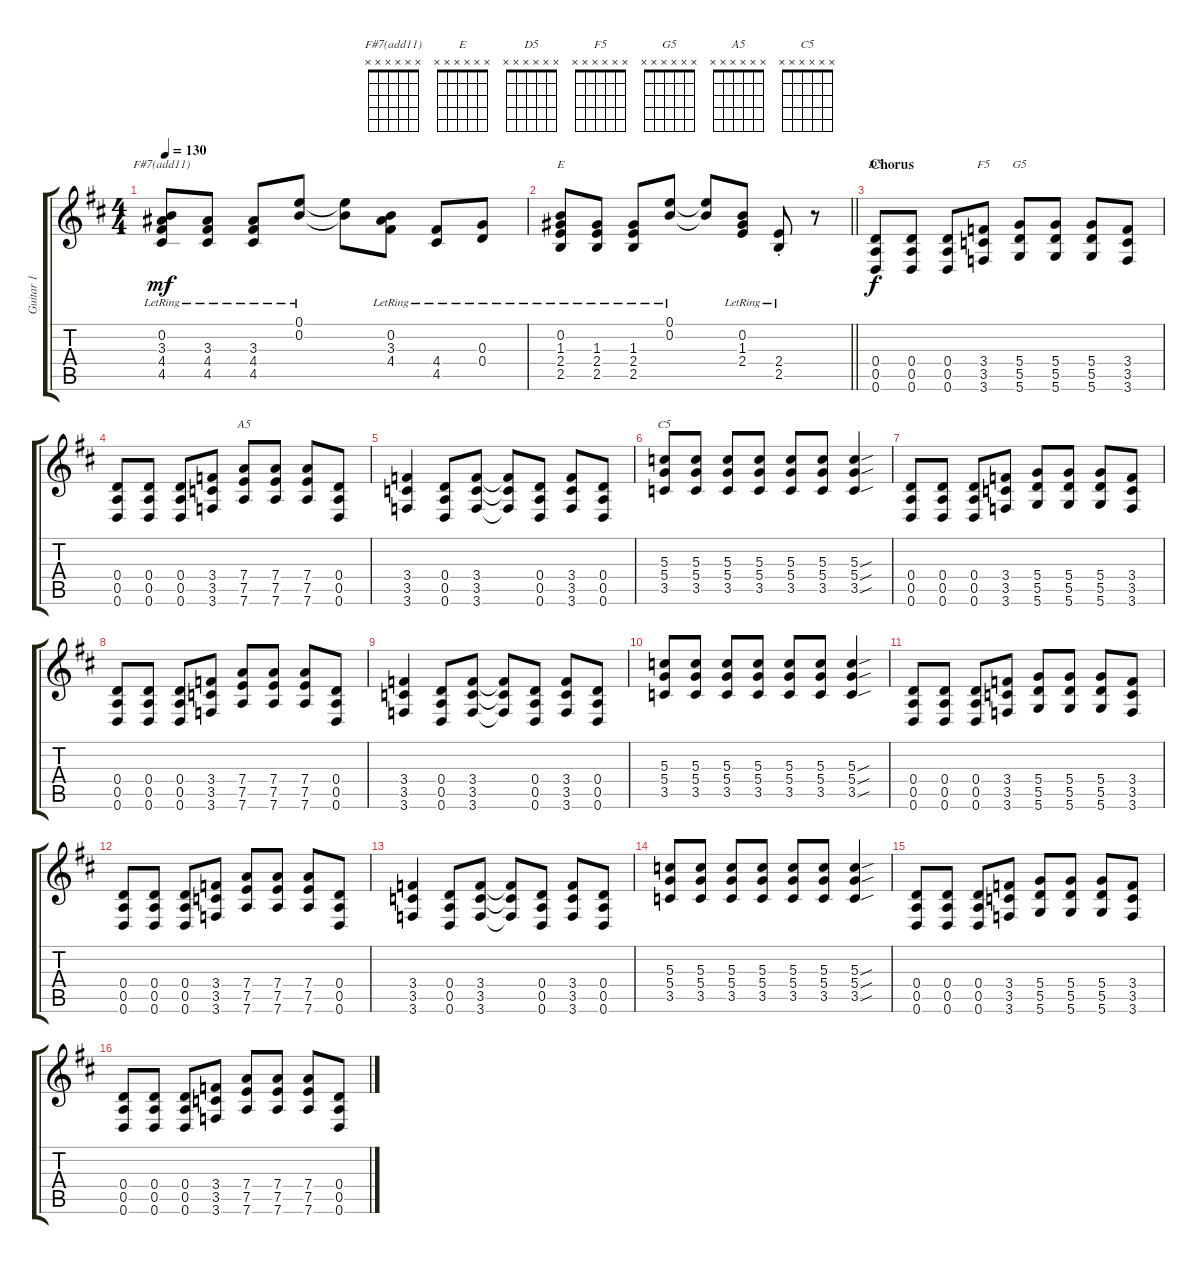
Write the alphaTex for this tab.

\track ("Guitar 1" "Guitar 1") {instrument distortionguitar}
\staff {score tabs}
\tuning (E4 B3 G3 D3 A2 D2) {hide}
\chord ("F#7(add11)" x x x x x x)
\chord ("E" x x x x x x)
\chord ("D5" x x x x x x)
\chord ("F5" x x x x x x)
\chord ("G5" x x x x x x)
\chord ("A5" x x x x x x)
\chord ("C5" x x x x x x)
\ts (4 4)
\tempo 130
\clef g2
\ks d
(0.2{lr} 3.3{lr} 4.4{lr} 4.5{lr}).8{ch "F#7(add11)" dy mf} (3.3{lr} 4.4{lr} 4.5{lr}).8 (3.3{lr} 4.4{lr} 4.5{lr}).8 (0.1{lr} 0.2{lr}).8 (0.1{t} 0.2{t}).8 (0.2{lr} 3.3{lr} 4.4{lr}).8 (4.4{lr} 4.5{lr}).8 (0.3{lr} 0.4{lr}).8 |
\barLineRight lightlight
(0.2{lr} 1.3{lr} 2.4{lr} 2.5{lr}).8{ch "E"} (1.3{lr} 2.4{lr} 2.5{lr}).8 (1.3{lr} 2.4{lr} 2.5{lr}).8 (0.1{lr} 0.2{lr}).8 (0.1{t} 0.2{t}).8 (0.2{lr} 1.3{lr} 2.4{lr}).8 (2.4{st lr} 2.5{st lr}).8 r.8 |
\section ("" "Chorus")
(0.4 0.5 0.6).8{ch "D5" dy f} (0.4 0.5 0.6).8 (0.4 0.5 0.6).8 (3.4 3.5 3.6).8{ch "F5"} (5.4 5.5 5.6).8{ch "G5"} (5.4 5.5 5.6).8 (5.4 5.5 5.6).8 (3.4 3.5 3.6).8 |
(0.4 0.5 0.6).8 (0.4 0.5 0.6).8 (0.4 0.5 0.6).8 (3.4 3.5 3.6).8 (7.4 7.5 7.6).8{ch "A5"} (7.4 7.5 7.6).8 (7.4 7.5 7.6).8 (0.4 0.5 0.6).8 |
(3.4 3.5 3.6).4 (0.4 0.5 0.6).8 (3.4 3.5 3.6).8 (3.4{t} 3.5{t} 3.6{t}).8 (0.4 0.5 0.6).8 (3.4 3.5 3.6).8 (0.4 0.5 0.6).8 |
(5.3 5.4 3.5).8{ch "C5"} (5.3 5.4 3.5).8 (5.3 5.4 3.5).8 (5.3 5.4 3.5).8 (5.3 5.4 3.5).8 (5.3 5.4 3.5).8 (5.3{sou} 5.4{sou} 3.5{sou}).4 |
(0.4 0.5 0.6).8 (0.4 0.5 0.6).8 (0.4 0.5 0.6).8 (3.4 3.5 3.6).8 (5.4 5.5 5.6).8 (5.4 5.5 5.6).8 (5.4 5.5 5.6).8 (3.4 3.5 3.6).8 |
(0.4 0.5 0.6).8 (0.4 0.5 0.6).8 (0.4 0.5 0.6).8 (3.4 3.5 3.6).8 (7.4 7.5 7.6).8 (7.4 7.5 7.6).8 (7.4 7.5 7.6).8 (0.4 0.5 0.6).8 |
(3.4 3.5 3.6).4 (0.4 0.5 0.6).8 (3.4 3.5 3.6).8 (3.4{t} 3.5{t} 3.6{t}).8 (0.4 0.5 0.6).8 (3.4 3.5 3.6).8 (0.4 0.5 0.6).8 |
(5.3 5.4 3.5).8 (5.3 5.4 3.5).8 (5.3 5.4 3.5).8 (5.3 5.4 3.5).8 (5.3 5.4 3.5).8 (5.3 5.4 3.5).8 (5.3{sou} 5.4{sou} 3.5{sou}).4 |
(0.4 0.5 0.6).8 (0.4 0.5 0.6).8 (0.4 0.5 0.6).8 (3.4 3.5 3.6).8 (5.4 5.5 5.6).8 (5.4 5.5 5.6).8 (5.4 5.5 5.6).8 (3.4 3.5 3.6).8 |
(0.4 0.5 0.6).8 (0.4 0.5 0.6).8 (0.4 0.5 0.6).8 (3.4 3.5 3.6).8 (7.4 7.5 7.6).8 (7.4 7.5 7.6).8 (7.4 7.5 7.6).8 (0.4 0.5 0.6).8 |
(3.4 3.5 3.6).4 (0.4 0.5 0.6).8 (3.4 3.5 3.6).8 (3.4{t} 3.5{t} 3.6{t}).8 (0.4 0.5 0.6).8 (3.4 3.5 3.6).8 (0.4 0.5 0.6).8 |
(5.3 5.4 3.5).8 (5.3 5.4 3.5).8 (5.3 5.4 3.5).8 (5.3 5.4 3.5).8 (5.3 5.4 3.5).8 (5.3 5.4 3.5).8 (5.3{sou} 5.4{sou} 3.5{sou}).4 |
(0.4 0.5 0.6).8 (0.4 0.5 0.6).8 (0.4 0.5 0.6).8 (3.4 3.5 3.6).8 (5.4 5.5 5.6).8 (5.4 5.5 5.6).8 (5.4 5.5 5.6).8 (3.4 3.5 3.6).8 |
(0.4 0.5 0.6).8 (0.4 0.5 0.6).8 (0.4 0.5 0.6).8 (3.4 3.5 3.6).8 (7.4 7.5 7.6).8 (7.4 7.5 7.6).8 (7.4 7.5 7.6).8 (0.4 0.5 0.6).8
